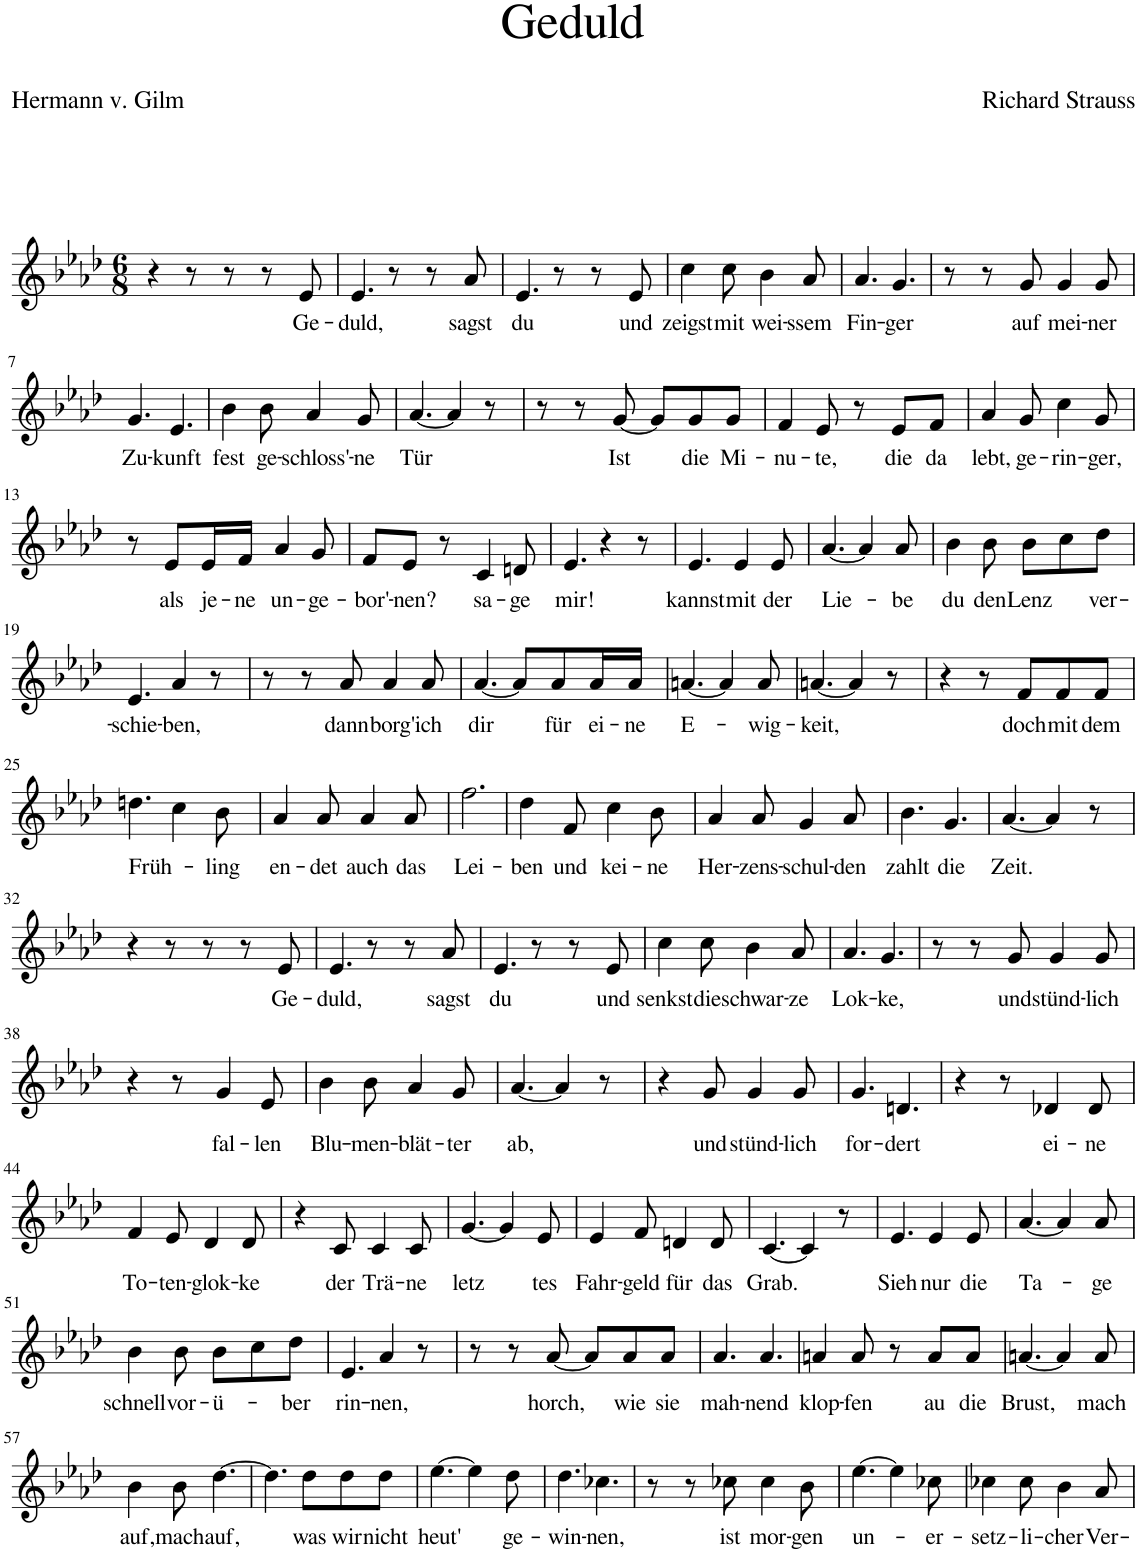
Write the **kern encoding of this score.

**kern	**text
*part1	*part1
*staff1	*staff1
*I"Piano	*
*I'Pno	*
*clefG2	*
*k[b-e-a-d-]	*
*M6/8	*
=1	=1
4r	.
8r	.
8r	.
8r	.
!	!LO:LY:b
8e-/	Ge-
=2	=2
!	!LO:LY:b
4.e-/	-duld,
8r	.
8r	.
!	!LO:LY:b
8a-/	sagst
=3	=3
!	!LO:LY:b
4.e-/	du
8r	.
8r	.
!	!LO:LY:b
8e-/	und
=4	=4
!	!LO:LY:b
4cc\	zeigst
!	!LO:LY:b
8cc\	mit
!	!LO:LY:b
4b-\	wei-
!	!LO:LY:b
8a-/	-ssem
=5	=5
!	!LO:LY:b
4.a-/	Fin-
!	!LO:LY:b
4.g/	-ger
=6	=6
8r	.
8r	.
!	!LO:LY:b
8g/	auf
!	!LO:LY:b
4g/	mei-
!	!LO:LY:b
8g/	-ner
!!LO:LB:g=z
=7	=7
!	!LO:LY:b
4.g/	Zu-
!	!LO:LY:b
4.e-/	-kunft
=8	=8
!	!LO:LY:b
4b-\	fest
!	!LO:LY:b
8b-\	ge-
!	!LO:LY:b
4a-/	-schloss'-
!	!LO:LY:b
8g/	-ne
=9	=9
!	!LO:LY:b
[4.a-/	Tür
4a-/]	.
8r	.
=10	=10
8r	.
8r	.
!	!LO:LY:b
[8g/	Ist
8g/L]	.
!	!LO:LY:b
8g/	die
!	!LO:LY:b
8g/J	Mi-
=11	=11
!	!LO:LY:b
4f/	-nu-
!	!LO:LY:b
8e-/	-te,
8r	.
!	!LO:LY:b
8e-/L	die
!	!LO:LY:b
8f/J	da
=12	=12
!	!LO:LY:b
4a-/	lebt,
!	!LO:LY:b
8g/	ge-
!	!LO:LY:b
4cc\	-rin-
!	!LO:LY:b
8g/	-ger,
!!LO:LB:g=z
=13	=13
8r	.
!	!LO:LY:b
8e-/L	als
!	!LO:LY:b
16e-/L	je-
!	!LO:LY:b
16f/JJ	-ne
!	!LO:LY:b
4a-/	un-
!	!LO:LY:b
8g/	-ge-
=14	=14
!	!LO:LY:b
8f/L	-bor'-
!	!LO:LY:b
8e-/J	-nen?
8r	.
!	!LO:LY:b
4c/	sa-
!	!LO:LY:b
8dn/	-ge
=15	=15
!	!LO:LY:b
4.e-/	mir!
4r	.
8r	.
=16	=16
!	!LO:LY:b
4.e-/	kannst
!	!LO:LY:b
4e-/	mit
!	!LO:LY:b
8e-/	der
=17	=17
!	!LO:LY:b
[4.a-/	Lie-
4a-/]	.
!	!LO:LY:b
8a-/	-be
=18	=18
!	!LO:LY:b
4b-\	du
!	!LO:LY:b
8b-\	den
!	!LO:LY:b
8b-\L	Lenz
8cc\	.
!	!LO:LY:b
8dd-\J	ver-
!!LO:LB:g=z
=19	=19
!	!LO:LY:b
4.e-/	-schie-
!	!LO:LY:b
4a-/	-ben,
8r	.
=20	=20
8r	.
8r	.
!	!LO:LY:b
8a-/	dann
!	!LO:LY:b
4a-/	borg'
!	!LO:LY:b
8a-/	ich
=21	=21
!	!LO:LY:b
[4.a-/	dir
8a-/L]	.
!	!LO:LY:b
8a-/	für
!	!LO:LY:b
16a-/L	ei-
!	!LO:LY:b
16a-/JJ	-ne
=22	=22
!	!LO:LY:b
[4.an/	E-
4a/]	.
!	!LO:LY:b
8a/	-wig-
=23	=23
!	!LO:LY:b
[4.an/	-keit,
4a/]	.
8r	.
=24	=24
4r	.
8r	.
!	!LO:LY:b
8f/L	doch
!	!LO:LY:b
8f/	mit
!	!LO:LY:b
8f/J	dem
!!LO:LB:g=z
=25	=25
!	!LO:LY:b
4.ddn\	Früh-
4cc\	.
!	!LO:LY:b
8b-\	-ling
=26	=26
!	!LO:LY:b
4a-/	en-
!	!LO:LY:b
8a-/	-det
!	!LO:LY:b
4a-/	auch
!	!LO:LY:b
8a-/	das
=27	=27
!	!LO:LY:b
2.ff\	Lei-
=28	=28
!	!LO:LY:b
4dd-\	-ben
!	!LO:LY:b
8f/	und
!	!LO:LY:b
4cc\	kei-
!	!LO:LY:b
8b-\	-ne
=29	=29
!	!LO:LY:b
4a-/	Her-
!	!LO:LY:b
8a-/	-zens-
!	!LO:LY:b
4g/	-schul-
!	!LO:LY:b
8a-/	-den
=30	=30
!	!LO:LY:b
4.b-\	zahlt
!	!LO:LY:b
4.g/	die
=31	=31
!	!LO:LY:b
[4.a-/	Zeit.
4a-/]	.
8r	.
!!LO:LB:g=z
=32	=32
4r	.
8r	.
8r	.
8r	.
!	!LO:LY:b
8e-/	Ge-
=33	=33
!	!LO:LY:b
4.e-/	-duld,
8r	.
8r	.
!	!LO:LY:b
8a-/	sagst
=34	=34
!	!LO:LY:b
4.e-/	du
8r	.
8r	.
!	!LO:LY:b
8e-/	und
=35	=35
!	!LO:LY:b
4cc\	senkst
!	!LO:LY:b
8cc\	die
!	!LO:LY:b
4b-\	schwar-
!	!LO:LY:b
8a-/	-ze
=36	=36
!	!LO:LY:b
4.a-/	Lok-
!	!LO:LY:b
4.g/	-ke,
=37	=37
8r	.
8r	.
!	!LO:LY:b
8g/	und
!	!LO:LY:b
4g/	stünd-
!	!LO:LY:b
8g/	-lich
!!LO:LB:g=z
=38	=38
4r	.
8r	.
!	!LO:LY:b
4g/	fal-
!	!LO:LY:b
8e-/	-len
=39	=39
!	!LO:LY:b
4b-\	Blu-
!	!LO:LY:b
8b-\	-men-
!	!LO:LY:b
4a-/	blät-
!	!LO:LY:b
8g/	-ter
=40	=40
!	!LO:LY:b
[4.a-/	ab,
4a-/]	.
8r	.
=41	=41
4r	.
!	!LO:LY:b
8g/	und
!	!LO:LY:b
4g/	stünd-
!	!LO:LY:b
8g/	-lich
=42	=42
!	!LO:LY:b
4.g/	for-
!	!LO:LY:b
4.dn/	-dert
=43	=43
4r	.
8r	.
!	!LO:LY:b
4d-X/	ei-
!	!LO:LY:b
8d-/	-ne
!!LO:LB:g=z
=44	=44
!	!LO:LY:b
4f/	To-
!	!LO:LY:b
8e-/	-ten-
!	!LO:LY:b
4d-/	-glok-
!	!LO:LY:b
8d-/	-ke
=45	=45
4r	.
!	!LO:LY:b
8c/	der
!	!LO:LY:b
4c/	Trä-
!	!LO:LY:b
8c/	-ne
=46	=46
!	!LO:LY:b
[4.g/	letz
4g/]	.
!	!LO:LY:b
8e-/	-tes
=47	=47
!	!LO:LY:b
4e-/	Fahr-
!	!LO:LY:b
8f/	-geld
!	!LO:LY:b
4dn/	für
!	!LO:LY:b
8d/	das
=48	=48
!	!LO:LY:b
[4.c/	Grab.
4c/]	.
8r	.
=49	=49
!	!LO:LY:b
4.e-/	Sieh
!	!LO:LY:b
4e-/	nur
!	!LO:LY:b
8e-/	die
=50	=50
!	!LO:LY:b
[4.a-/	Ta-
4a-/]	.
!	!LO:LY:b
8a-/	-ge
!!LO:LB:g=z
=51	=51
!	!LO:LY:b
4b-\	schnell
!	!LO:LY:b
8b-\	vor-
!	!LO:LY:b
8b-\L	-ü-
8cc\	.
!	!LO:LY:b
8dd-\J	-ber
=52	=52
!	!LO:LY:b
4.e-/	rin-
!	!LO:LY:b
4a-/	-nen,
8r	.
=53	=53
8r	.
8r	.
!	!LO:LY:b
[8a-/	horch,
8a-/L]	.
!	!LO:LY:b
8a-/	wie
!	!LO:LY:b
8a-/J	sie
=54	=54
!	!LO:LY:b
4.a-/	mah-
!	!LO:LY:b
4.a-/	-nend
=55	=55
!	!LO:LY:b
4an/	klop-
!	!LO:LY:b
8a/	-fen
8r	.
!	!LO:LY:b
8a/L	au
!	!LO:LY:b
8a/J	die
=56	=56
!	!LO:LY:b
[4.an/	Brust,
4a/]	.
!	!LO:LY:b
8a/	mach
!!LO:LB:g=z
=57	=57
!	!LO:LY:b
4b-\	auf,
!	!LO:LY:b
8b-\	mach
!	!LO:LY:b
[4.dd-\	auf,
=58	=58
4.dd-\]	.
!	!LO:LY:b
8dd-\L	was
!	!LO:LY:b
8dd-\	wir
!	!LO:LY:b
8dd-\J	nicht
=59	=59
!	!LO:LY:b
[4.ee-\	heut'
4ee-\]	.
!	!LO:LY:b
8dd-\	ge-
=60	=60
!	!LO:LY:b
4.dd-\	-win-
!	!LO:LY:b
4.cc-X\	-nen,
=61	=61
8r	.
8r	.
!	!LO:LY:b
8cc-X\	ist
!	!LO:LY:b
4cc-\	mor-
!	!LO:LY:b
8b-\	-gen
=62	=62
!	!LO:LY:b
[4.ee-\	un-
4ee-\]	.
!	!LO:LY:b
8cc-X\	-er-
=63	=63
!	!LO:LY:b
4cc-X\	-setz-
!	!LO:LY:b
8cc-\	-li-
!	!LO:LY:b
4b-\	-cher
!	!LO:LY:b
8a-/	Ver-
=	=
*-	*-
